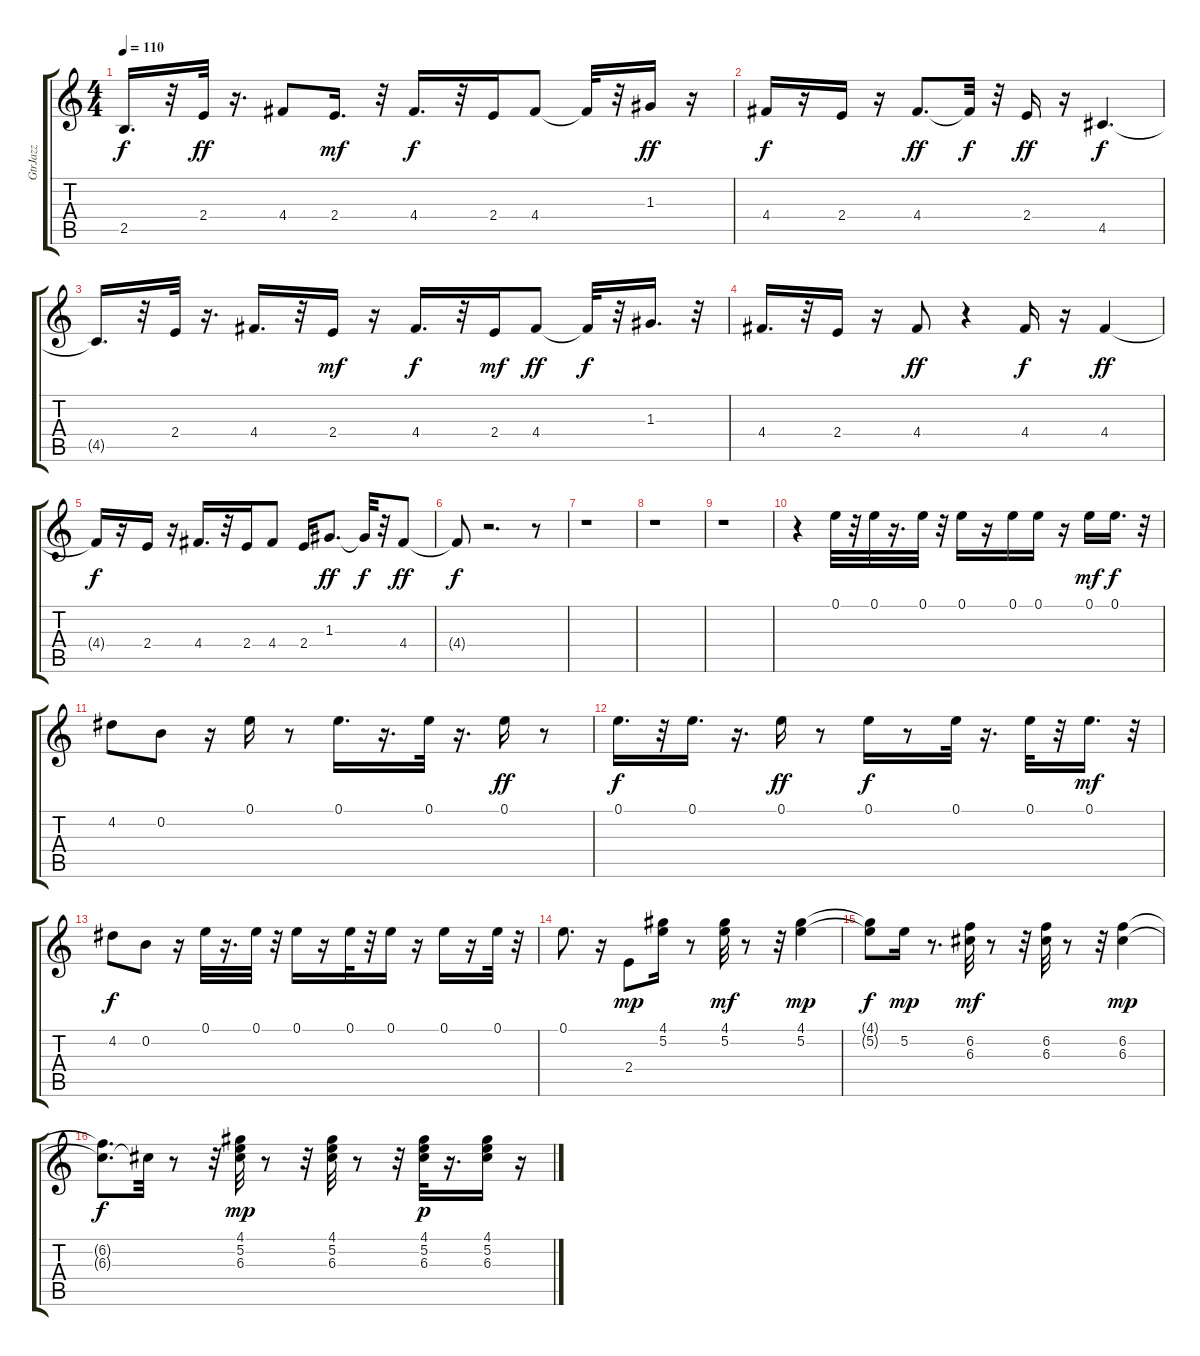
\track ("GtrJazz" "GtrJazz") {instrument electricguitarjazz}
\staff {score tabs}
\tuning (E4 B3 G3 D3 A2 E2) {hide}
\ts (4 4)
\tempo 110
\clef g2
\ks c
2.5{t}.16{d dy f} r.32 2.4.32{dy ff} r.16{d} 4.4.8 2.4.16{d dy mf} r.32 4.4.16{d dy f} r.32 2.4.16 4.4.8 4.4{t}.32 r.32 1.3.16{dy ff} r.16 |
4.4.16{dy f} r.16 2.4.16 r.16 4.4.8{d dy ff} 4.4{t}.32{dy f} r.32 2.4.16{dy ff} r.16 4.5.4{d dy f} |
4.5{t}.16{d} r.32 2.4.32 r.16{d} 4.4.16{d} r.32 2.4.16{dy mf} r.16 4.4.16{d dy f} r.32 2.4.16{dy mf} 4.4.8{dy ff} 4.4{t}.32{dy f} r.32 1.3.16{d} r.32 |
4.4.16{d} r.32 2.4.16 r.16 4.4.8{dy ff} r.4 4.4.16{dy f} r.16 4.4.4{dy ff} |
4.4{t}.16{dy f} r.16 2.4.16 r.16 4.4.16{d} r.32 2.4.16 4.4.8 2.4.16 1.3.8{d dy ff} 1.3{t}.32{dy f} r.32 4.4.8{dy ff} |
4.4{t}.8{dy f} r.2{d} r.8 |
r.1 |
r.1 |
r.1 |
r.4 0.1.32 r.32 0.1.32 r.16{d} 0.1.32 r.32 0.1.16 r.16 0.1.16 0.1.16 r.16 0.1.16{dy mf} 0.1.16{d dy f} r.32 |
4.2.8 0.2.8 r.16 0.1.16 r.8 0.1.16{d} r.16{d} 0.1.32 r.16{d} 0.1.16{dy ff} r.8 |
0.1.16{d dy f} r.32 0.1.16{d} r.16{d} 0.1.16{dy ff} r.8 0.1.16{dy f} r.8 0.1.32 r.16{d} 0.1.32 r.32 0.1.16{d dy mf} r.32 |
4.2.8{dy f} 0.2.8 r.16 0.1.32 r.16{d} 0.1.32 r.32 0.1.16 r.16 0.1.32 r.32 0.1.16 r.16 0.1.16 r.16 0.1.32 r.32 |
0.1.8{d} r.16 2.4.8{dy mp} (4.1 5.2).16 r.8 (4.1 5.2).32{dy mf} r.8 r.32 (4.1 5.2).4{dy mp} |
(4.1{t} 5.2{t}).8{dy f} 5.2.16{dy mp} r.8{d} (6.2 6.3).32{dy mf} r.8 r.32 (6.2 6.3).32 r.8 r.32 (6.2 6.3).4{dy mp} |
(6.2{t} 6.3{t}).8{d dy f} 6.3{t}.32 r.8 r.32 (4.1 5.2 6.3).32{dy mp} r.8 r.32 (4.1 5.2 6.3).32 r.8 r.32 (4.1 5.2 6.3).32{dy p} r.16{d} (4.1 5.2 6.3).16 r.16
